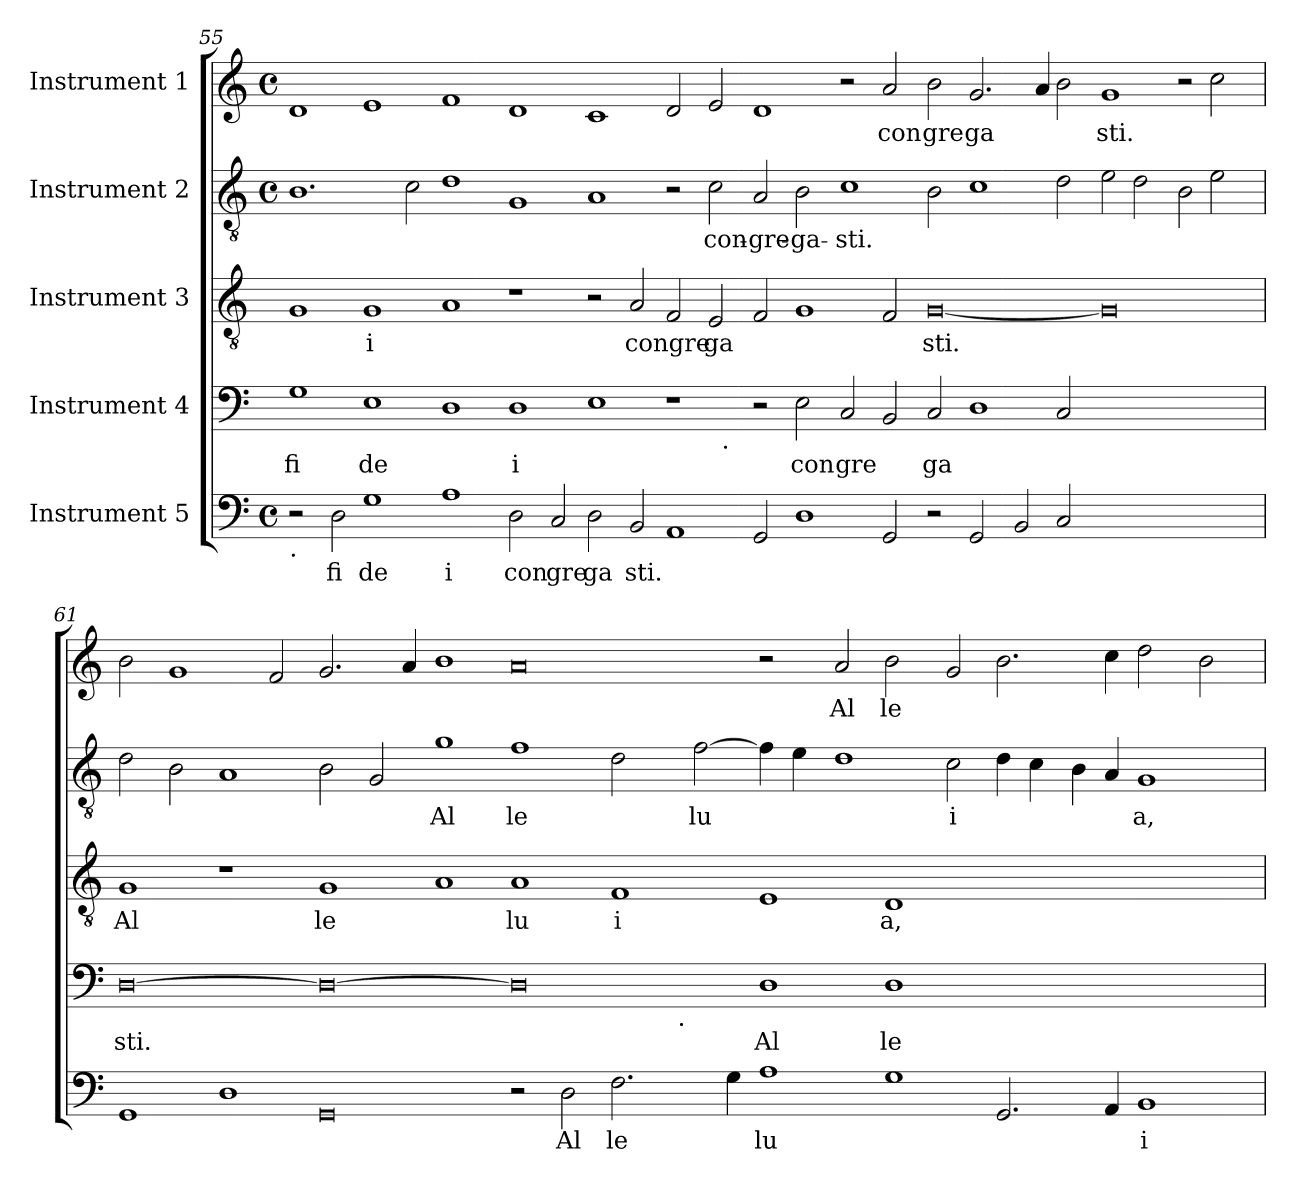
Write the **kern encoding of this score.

**kern	**text	**kern	**text	**kern	**text	**kern	**text	**kern	**text
*part5	*part5	*part4	*part4	*part3	*part3	*part2	*part2	*part1	*part1
*staff5	*staff5	*staff4	*staff4	*staff3	*staff3	*staff2	*staff2	*staff1	*staff1
*I"Instrument 5	*	*I"Instrument 4	*	*I"Instrument 3	*	*I"Instrument 2	*	*I"Instrument 1	*
!!LO:LB:g=z
*clefF4	*	*clefF4	*	*clefGv2	*	*clefGv2	*	*clefG2	*
*M4/4	*	*	*	*	*	*M4/4	*	*M4/4	*
*met(c)	*	*	*	*	*	*met(c)	*	*met(c)	*
=55	=55	=55	=55	=55	=55	=55	=55	=55	=55
!LO:TX:b:t=.	!	!	!	!	!	!	!	!	!
!	!	!	!LO:LY:b:cj	!	!	!	!	!	!
*	*	*^	*	*^	*	*^	*	*	*
2r	.	1G	1ryy	fi	1G	4ryy	.	1.B	1ryy	.	1d	.
.	.	.	.	.	.	1ryy	.	.	.	.	.	.
!	!LO:LY:b:cj	!	!	!	!	!	!	!	!	!	!	!
2D\	fi	.	.	.	.	.	.	.	.	.	.	.
!	!LO:LY:b:cj	!	!	!LO:LY:b:cj	!	!	!LO:LY:b:rj	!	!	!	!	!
1G	de	1E	1ryy	de	1G	.	-i	.	2ryy	.	1e	.
.	.	.	.	.	.	1ryy	.	.	.	.	.	.
.	.	.	.	.	.	.	.	2c\	4...ryy	.	.	.
.	.	.	.	.	.	.	.	.	1ryy	.	.	.
!	!LO:LY:b:cj	!	!	!	!	!	!	!	!	!	!	!
1A	i	1D	1ryy	.	1A	.	.	1d	.	.	1f	.
.	.	.	.	.	.	1ryy	.	.	.	.	.	.
.	.	.	.	.	.	.	.	.	1ryy	.	.	.
!	!LO:LY:b:cj	!	!	!LO:LY:b:rj	!	!	!	!	!	!	!	!
2D\	con	1D	1ryy	i	1r	.	.	1G	.	.	1d	.
.	.	.	.	.	.	1ryy	.	.	.	.	.	.
!	!LO:LY:b:cj	!	!	!	!	!	!	!	!	!	!	!
2C/	gre	.	.	.	.	.	.	.	.	.	.	.
.	.	.	.	.	.	.	.	.	1ryy	.	.	.
!	!LO:LY:b:cj	!	!	!	!	!	!	!	!	!	!	!
2D\	ga	1E	1ryy	.	2r	.	.	1A	.	.	1c	.
.	.	.	.	.	.	1ryy	.	.	.	.	.	.
!	!LO:LY:b	!	!	!	!	!	!LO:LY:b:cj	!	!	!	!	!
2BB/	sti.	.	.	.	2A/	.	congre	.	.	.	.	.
.	.	.	.	.	.	.	.	.	1ryy	.	.	.
1AA	.	1r	2ryy	.	2F/	.	.	2r	.	.	2d/	.
.	.	.	.	.	.	1ryy	.	.	.	.	.	.
!	!	!	!	!	!	!	!LO:LY:b:cj	!	!	!LO:LY:b:cj	!	!
.	.	.	16..ryy	.	2E/	.	ga	2c\	.	con-	2e/	.
!	!	!	!LO:TX:b:t=.	!	!	!	!	!	!	!	!	!
.	.	.	1ryy	.	.	.	.	.	.	.	.	.
.	.	.	.	.	.	.	.	.	1ryy	.	.	.
!	!	!	!	!	!	!	!	!	!	!LO:LY:b:cj	!	!
2GG/	.	2r	.	.	2F/	.	.	2A/	.	-gre-	1d	.
.	.	.	.	.	.	1ryy	.	.	.	.	.	.
!	!	!	!	!LO:LY:b:cj	!	!	!	!	!	!LO:LY:b:cj	!	!
1D	.	2E\	.	con	1G	.	.	2B\	.	-ga-	.	.
.	.	.	1ryy	.	.	.	.	.	.	.	.	.
.	.	.	.	.	.	.	.	.	1ryy	.	.	.
!	!	!	!	!LO:LY:b	!	!	!	!	!	!LO:LY:b:cj	!	!
.	.	2C/	.	gre	.	.	.	1c	.	-sti.	2r	.
.	.	.	.	.	.	1ryy	.	.	.	.	.	.
!	!	!	!	!	!	!	!	!	!	!	!	!LO:LY:b:cj
2GG/	.	2BB/	.	.	2F/	.	.	.	.	.	2a/	con
.	.	.	1ryy	.	.	.	.	.	.	.	.	.
.	.	.	.	.	.	.	.	.	1ryy	.	.	.
!	!	!	!	!LO:LY:b:cj	!	!	!LO:LY:b:cj	!	!	!	!	!LO:LY:b:cj
2r	.	2C/	.	ga	[<0G	.	sti.	2B\	.	.	2b\	gre
.	.	.	.	.	.	4%15ryy	.	.	.	.	.	.
!	!	!	!	!	!	!	!	!	!	!	!	!LO:LY:b:cj
2GG/	.	1D	.	.	.	.	.	1c	.	.	2.g/	ga
.	.	.	1ryy	.	.	.	.	.	.	.	.	.
.	.	.	.	.	.	.	.	.	1ryy	.	.	.
2BB/	.	.	.	.	.	.	.	.	.	.	.	.
.	.	.	.	.	.	.	.	.	.	.	4a/	.
2C/	.	2C/	.	.	.	.	.	2d\	.	.	2b\	.
.	.	.	1ryy	.	.	.	.	.	.	.	.	.
.	.	.	.	.	.	.	.	.	1ryy	.	.	.
!	!	!	!	!	!	!	!	!	!	!	!	!LO:LY:b:cj
0ryy	.	0ryy	.	.	0G]	.	.	2e\	.	.	1g	sti.
.	.	.	.	.	.	.	.	2d\	.	.	.	.
.	.	.	1ryy	.	.	.	.	.	.	.	.	.
.	.	.	.	.	.	.	.	.	1ryy	.	.	.
.	.	.	.	.	.	.	.	2B\	.	.	2r	.
.	.	.	.	.	.	.	.	2e\	.	.	2cc\	.
.	.	.	4ryy	.	.	.	.	.	.	.	.	.
.	.	.	8ryy	.	.	.	.	.	.	.	.	.
.	.	.	.	.	.	.	.	.	32ryy	.	.	.
.	.	.	64ryy	.	.	.	.	.	.	.	.	.
!!LO:PB:g=z
=61	=61	=61	=61	=61	=61	=61	=61	=61	=61	=61	=61	=61
!	!	!	!	!	!LO:TX:b:t=.	!	!	!	!	!	!	!
!	!	!	!	!LO:LY:b:cj	!	!	!LO:LY:b:cj	!	!	!	!	!
*	*	*	*	*	*v	*v	*	*	*	*	*	*
*	*	*	*	*	*	*	*v	*v	*	*	*
1GG	.	[>0D	1ryy	sti.	1G	Al	2d\	.	2b\	.
.	.	.	.	.	.	.	2B\	.	1g	.
1D	.	.	1ryy	.	1r	.	1A	.	.	.
.	.	.	.	.	.	.	.	.	2f/	.
!	!	!	!	!	!	!LO:LY:b:cj	!	!	!	!
0GG	.	0D_>	1ryy	.	1G	le	2B\	.	2.g/	.
.	.	.	.	.	.	.	2G/	.	.	.
.	.	.	.	.	.	.	.	.	4a/	.
!	!	!	!	!	!	!	!	!LO:LY:b:cj	!	!
.	.	.	1ryy	.	1A	.	1g	Al	1b	.
!	!	!	!	!	!	!LO:LY:b:cj	!	!LO:LY:b:cj	!	!
2r	.	0D]	1ryy	.	1A	lu	1f	le	0a	.
!	!LO:LY:b:cj	!	!	!	!	!	!	!	!	!
2D\	Al	.	.	.	.	.	.	.	.	.
!	!LO:LY:b:cj	!	!	!	!	!LO:LY:b:rj	!	!	!	!
2.F\	le	.	4ryy	.	1F	i	2d\	.	.	.
.	.	.	8ryy	.	.	.	.	.	.	.
.	.	.	32.ryy	.	.	.	.	.	.	.
!	!	!	!LO:TX:b:t=.	!	!	!	!	!	!	!
.	.	.	1ryy	.	.	.	.	.	.	.
!	!	!	!	!	!	!	!	!LO:LY:b:cj	!	!
.	.	.	.	.	.	.	[>2f\	lu	.	.
4G\	.	.	.	.	.	.	.	.	.	.
!	!LO:LY:b:cj	!	!	!LO:LY:b:cj	!	!	!	!	!	!
1A	lu	1D	.	Al	1E	.	4f\]	.	2r	.
.	.	.	.	.	.	.	4e\	.	.	.
.	.	.	1ryy	.	.	.	.	.	.	.
!	!	!	!	!	!	!	!	!	!	!LO:LY:b:cj
.	.	.	.	.	.	.	1d	.	2a/	Al
!	!	!	!	!LO:LY:b:cj	!	!LO:LY:b:cj	!	!	!	!LO:LY:b:cj
1G	.	1D	.	le	1D	a,	.	.	2b\	le
.	.	.	1ryy	.	.	.	.	.	.	.
!	!	!	!	!	!	!	!	!LO:LY:b:rj	!	!
.	.	.	.	.	.	.	2c\	i	2g/	.
2.GG/	.	0ryy	.	.	0ryy	.	4d\	.	2.b\	.
.	.	.	.	.	.	.	4c\	.	.	.
.	.	.	1ryy	.	.	.	.	.	.	.
.	.	.	.	.	.	.	4B\	.	.	.
4AA/	.	.	.	.	.	.	4A/	.	4cc\	.
!	!LO:LY:b:cj	!	!	!	!	!	!	!LO:LY:b:cj	!	!
1BB	i	.	.	.	.	.	1G	a,	2dd\	.
.	.	.	2ryy	.	.	.	.	.	.	.
.	.	.	.	.	.	.	.	.	2b\	.
.	.	.	16ryy	.	.	.	.	.	.	.
.	.	.	64ryy	.	.	.	.	.	.	.
*	*	*v	*v	*	*	*	*	*	*	*
=	=	=	=	=	=	=	=	=	=
*-	*-	*-	*-	*-	*-	*-	*-	*-	*-
